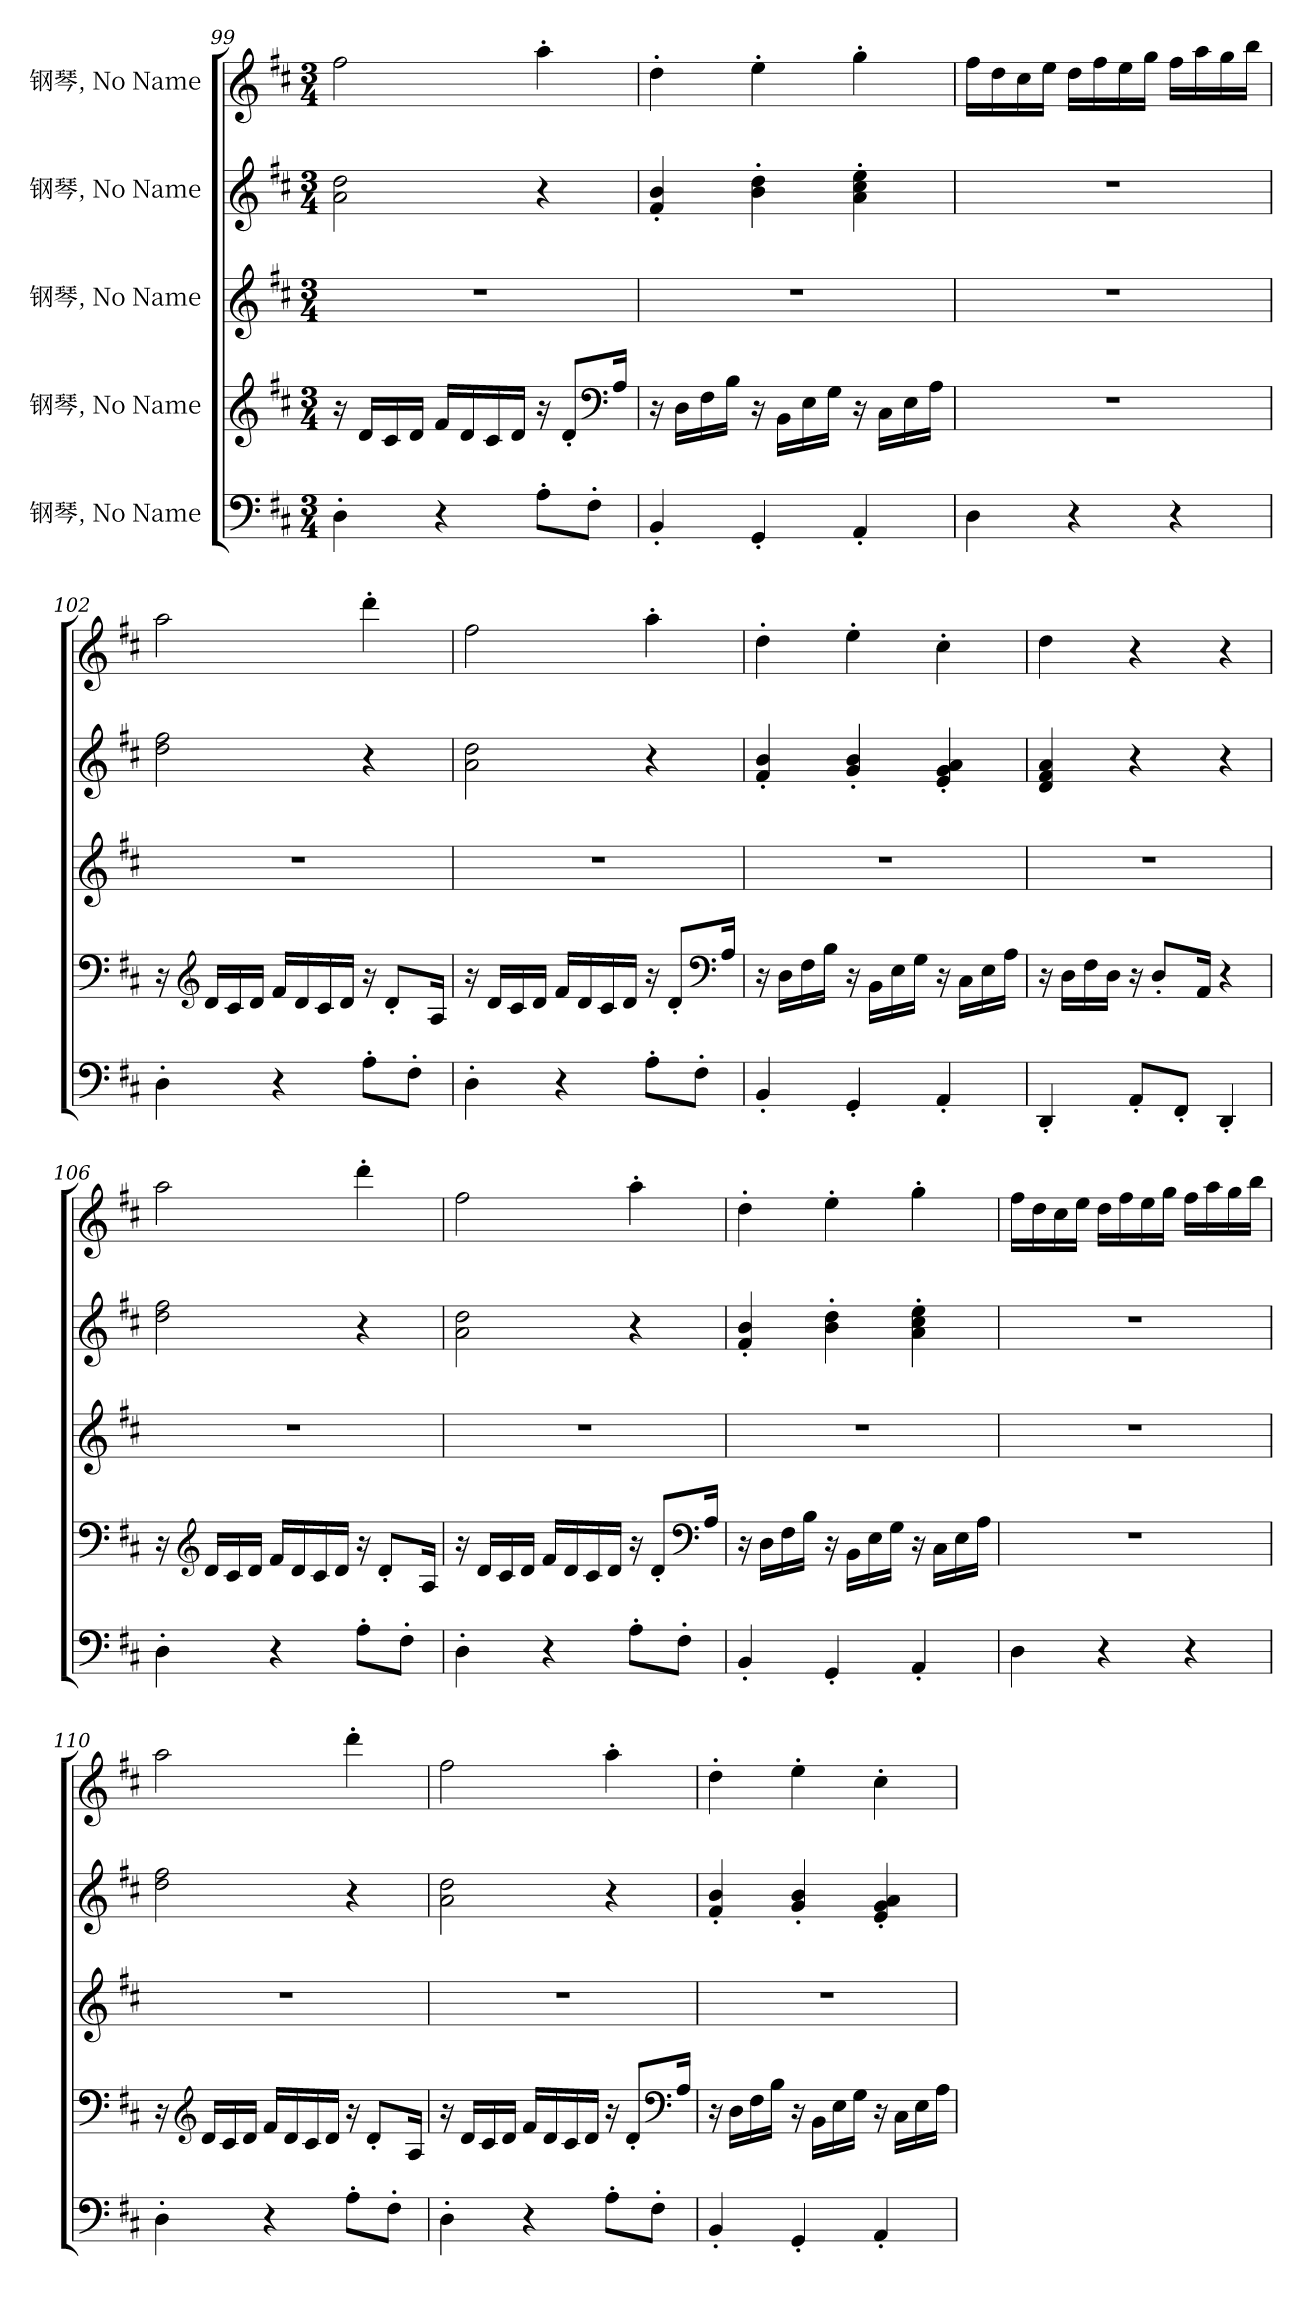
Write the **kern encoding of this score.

**kern	**kern	**kern	**kern	**kern
*part5	*part4	*part3	*part2	*part1
*staff5	*staff4	*staff3	*staff2	*staff1
*I"钢琴, No Name	*I"钢琴, No Name	*I"钢琴, No Name	*I"钢琴, No Name	*I"钢琴, No Name
*clefF4	*clefG2	*clefG2	*clefG2	*clefG2
*k[f#c#]	*k[f#c#]	*k[f#c#]	*k[f#c#]	*k[f#c#]
*M3/4	*M3/4	*M3/4	*M3/4	*M3/4
=99	=99	=99	=99	=99
4D'\	16r	2.r	2a\ 2dd\	2ff#\
.	16d/LL	.	.	.
.	16c#/	.	.	.
.	16d/JJ	.	.	.
4r	16f#/LL	.	.	.
.	16d/	.	.	.
.	16c#/	.	.	.
.	16d/JJ	.	.	.
8A'\L	16r	.	4r	4aa'\
.	8d'/L	.	.	.
8F#'\J	.	.	.	.
*	*clefF4	*	*	*
.	16A/Jk	.	.	.
=100	=100	=100	=100	=100
4BB'/	16r	2.r	4f#/' 4b/'	4dd'\
.	16D\LL	.	.	.
.	16F#\	.	.	.
.	16B\JJ	.	.	.
4GG'/	16r	.	4b\' 4dd\'	4ee'\
.	16BB\LL	.	.	.
.	16E\	.	.	.
.	16G\JJ	.	.	.
4AA'/	16r	.	4a\' 4cc#\' 4ee\'	4gg'\
.	16C#\LL	.	.	.
.	16E\	.	.	.
.	16A\JJ	.	.	.
!!LO:PB:g=z
=101	=101	=101	=101	=101
4D\	2.r	2.r	2.r	16ff#\LL
.	.	.	.	16dd\
.	.	.	.	16cc#\
.	.	.	.	16ee\JJ
4r	.	.	.	16dd\LL
.	.	.	.	16ff#\
.	.	.	.	16ee\
.	.	.	.	16gg\JJ
4r	.	.	.	16ff#\LL
.	.	.	.	16aa\
.	.	.	.	16gg\
.	.	.	.	16bb\JJ
=102	=102	=102	=102	=102
*	*	*	*	*MM121
4D'\	16r	2.r	2dd\ 2ff#\	2aa\
*	*clefG2	*	*	*
.	16d/LL	.	.	.
.	16c#/	.	.	.
.	16d/JJ	.	.	.
4r	16f#/LL	.	.	.
.	16d/	.	.	.
.	16c#/	.	.	.
.	16d/JJ	.	.	.
8A'\L	16r	.	4r	4ddd'\
.	8d'/L	.	.	.
8F#'\J	.	.	.	.
.	16A/Jk	.	.	.
=103	=103	=103	=103	=103
4D'\	16r	2.r	2a\ 2dd\	2ff#\
.	16d/LL	.	.	.
.	16c#/	.	.	.
.	16d/JJ	.	.	.
4r	16f#/LL	.	.	.
.	16d/	.	.	.
.	16c#/	.	.	.
.	16d/JJ	.	.	.
8A'\L	16r	.	4r	4aa'\
.	8d'/L	.	.	.
8F#'\J	.	.	.	.
*	*clefF4	*	*	*
.	16A/Jk	.	.	.
!!LO:LB:g=z
=104	=104	=104	=104	=104
4BB'/	16r	2.r	4f#/' 4b/'	4dd'\
.	16D\LL	.	.	.
.	16F#\	.	.	.
.	16B\JJ	.	.	.
4GG'/	16r	.	4g/' 4b/'	4ee'\
.	16BB\LL	.	.	.
.	16E\	.	.	.
.	16G\JJ	.	.	.
4AA'/	16r	.	4e/' 4g/' 4a/'	4cc#'\
.	16C#\LL	.	.	.
.	16E\	.	.	.
.	16A\JJ	.	.	.
=105	=105	=105	=105	=105
4DD'/	16r	2.r	4d/ 4f#/ 4a/	4dd\
.	16D\LL	.	.	.
.	16F#\	.	.	.
.	16D\JJ	.	.	.
8AA'/L	16r	.	4r	4r
.	8D'/L	.	.	.
8FF#'/J	.	.	.	.
.	16AA/Jk	.	.	.
4DD'/	4r	.	4r	4r
=106	=106	=106	=106	=106
*	*	*	*	*MM121
4D'\	16r	2.r	2dd\ 2ff#\	2aa\
*	*clefG2	*	*	*
.	16d/LL	.	.	.
.	16c#/	.	.	.
.	16d/JJ	.	.	.
4r	16f#/LL	.	.	.
.	16d/	.	.	.
.	16c#/	.	.	.
.	16d/JJ	.	.	.
8A'\L	16r	.	4r	4ddd'\
.	8d'/L	.	.	.
8F#'\J	.	.	.	.
.	16A/Jk	.	.	.
!!LO:PB:g=z
=107	=107	=107	=107	=107
4D'\	16r	2.r	2a\ 2dd\	2ff#\
.	16d/LL	.	.	.
.	16c#/	.	.	.
.	16d/JJ	.	.	.
4r	16f#/LL	.	.	.
.	16d/	.	.	.
.	16c#/	.	.	.
.	16d/JJ	.	.	.
8A'\L	16r	.	4r	4aa'\
.	8d'/L	.	.	.
8F#'\J	.	.	.	.
*	*clefF4	*	*	*
.	16A/Jk	.	.	.
=108	=108	=108	=108	=108
4BB'/	16r	2.r	4f#/' 4b/'	4dd'\
.	16D\LL	.	.	.
.	16F#\	.	.	.
.	16B\JJ	.	.	.
4GG'/	16r	.	4b\' 4dd\'	4ee'\
.	16BB\LL	.	.	.
.	16E\	.	.	.
.	16G\JJ	.	.	.
4AA'/	16r	.	4a\' 4cc#\' 4ee\'	4gg'\
.	16C#\LL	.	.	.
.	16E\	.	.	.
.	16A\JJ	.	.	.
=109	=109	=109	=109	=109
4D\	2.r	2.r	2.r	16ff#\LL
.	.	.	.	16dd\
.	.	.	.	16cc#\
.	.	.	.	16ee\JJ
4r	.	.	.	16dd\LL
.	.	.	.	16ff#\
.	.	.	.	16ee\
.	.	.	.	16gg\JJ
4r	.	.	.	16ff#\LL
.	.	.	.	16aa\
.	.	.	.	16gg\
.	.	.	.	16bb\JJ
!!LO:LB:g=z
=110	=110	=110	=110	=110
*	*	*	*	*MM121
4D'\	16r	2.r	2dd\ 2ff#\	2aa\
*	*clefG2	*	*	*
.	16d/LL	.	.	.
.	16c#/	.	.	.
.	16d/JJ	.	.	.
4r	16f#/LL	.	.	.
.	16d/	.	.	.
.	16c#/	.	.	.
.	16d/JJ	.	.	.
8A'\L	16r	.	4r	4ddd'\
.	8d'/L	.	.	.
8F#'\J	.	.	.	.
.	16A/Jk	.	.	.
=111	=111	=111	=111	=111
4D'\	16r	2.r	2a\ 2dd\	2ff#\
.	16d/LL	.	.	.
.	16c#/	.	.	.
.	16d/JJ	.	.	.
4r	16f#/LL	.	.	.
.	16d/	.	.	.
.	16c#/	.	.	.
.	16d/JJ	.	.	.
8A'\L	16r	.	4r	4aa'\
.	8d'/L	.	.	.
8F#'\J	.	.	.	.
*	*clefF4	*	*	*
.	16A/Jk	.	.	.
=112	=112	=112	=112	=112
4BB'/	16r	2.r	4f#/' 4b/'	4dd'\
.	16D\LL	.	.	.
.	16F#\	.	.	.
.	16B\JJ	.	.	.
4GG'/	16r	.	4g/' 4b/'	4ee'\
.	16BB\LL	.	.	.
.	16E\	.	.	.
.	16G\JJ	.	.	.
4AA'/	16r	.	4e/' 4g/' 4a/'	4cc#'\
.	16C#\LL	.	.	.
.	16E\	.	.	.
.	16A\JJ	.	.	.
=	=	=	=	=
*-	*-	*-	*-	*-
